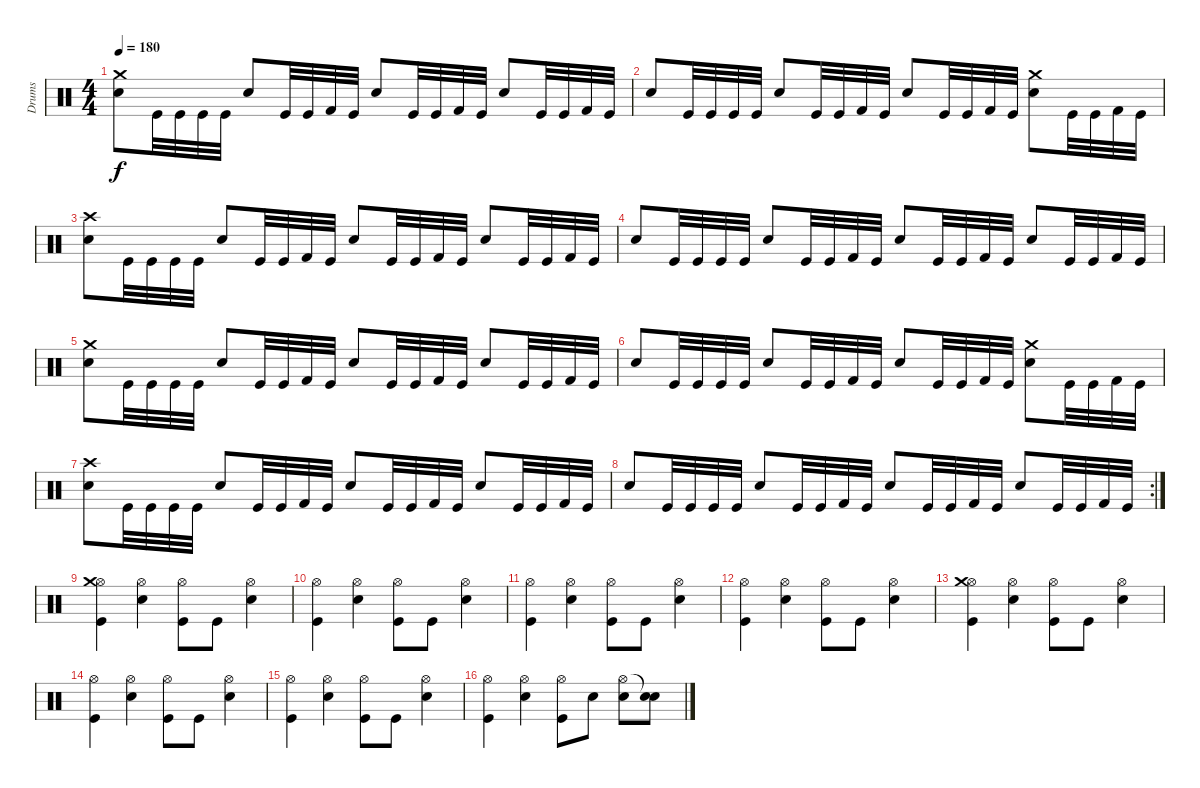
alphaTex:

\track ("Drums" "Drums") {instrument percussion}
\staff {score}
\articulation defaults
\ts (4 4)
\tempo 180
\clef neutral
\ks c
("Snare (hit) 2" "Crash medium (hit)").8{dy f} "Kick (hit)".32 "Kick (hit)".32 "Kick (hit)".32 "Kick (hit)".32 "Snare (hit) 2".8 "Kick (hit)".32 "Kick (hit)".32 "Kick (hit) 2".32 "Kick (hit)".32 "Snare (hit) 2".8 "Kick (hit)".32 "Kick (hit)".32 "Kick (hit) 2".32 "Kick (hit)".32 "Snare (hit) 2".8 "Kick (hit)".32 "Kick (hit)".32 "Kick (hit) 2".32 "Kick (hit)".32 |
"Snare (hit) 2".8 "Kick (hit)".32 "Kick (hit)".32 "Kick (hit)".32 "Kick (hit)".32 "Snare (hit) 2".8 "Kick (hit)".32 "Kick (hit)".32 "Kick (hit) 2".32 "Kick (hit)".32 "Snare (hit) 2".8 "Kick (hit)".32 "Kick (hit)".32 "Kick (hit) 2".32 "Kick (hit)".32 ("Snare (hit) 2" "Crash medium (hit)").8 "Kick (hit)".32 "Kick (hit)".32 "Kick (hit) 2".32 "Kick (hit)".32 |
("Snare (hit) 2" "Crash high (hit)").8 "Kick (hit)".32 "Kick (hit)".32 "Kick (hit)".32 "Kick (hit)".32 "Snare (hit) 2".8 "Kick (hit)".32 "Kick (hit)".32 "Kick (hit) 2".32 "Kick (hit)".32 "Snare (hit) 2".8 "Kick (hit)".32 "Kick (hit)".32 "Kick (hit) 2".32 "Kick (hit)".32 "Snare (hit) 2".8 "Kick (hit)".32 "Kick (hit)".32 "Kick (hit) 2".32 "Kick (hit)".32 |
"Snare (hit) 2".8 "Kick (hit)".32 "Kick (hit)".32 "Kick (hit)".32 "Kick (hit)".32 "Snare (hit) 2".8 "Kick (hit)".32 "Kick (hit)".32 "Kick (hit) 2".32 "Kick (hit)".32 "Snare (hit) 2".8 "Kick (hit)".32 "Kick (hit)".32 "Kick (hit) 2".32 "Kick (hit)".32 "Snare (hit) 2".8 "Kick (hit)".32 "Kick (hit)".32 "Kick (hit) 2".32 "Kick (hit)".32 |
("Snare (hit) 2" "Crash medium (hit)").8 "Kick (hit)".32 "Kick (hit)".32 "Kick (hit)".32 "Kick (hit)".32 "Snare (hit) 2".8 "Kick (hit)".32 "Kick (hit)".32 "Kick (hit) 2".32 "Kick (hit)".32 "Snare (hit) 2".8 "Kick (hit)".32 "Kick (hit)".32 "Kick (hit) 2".32 "Kick (hit)".32 "Snare (hit) 2".8 "Kick (hit)".32 "Kick (hit)".32 "Kick (hit) 2".32 "Kick (hit)".32 |
"Snare (hit) 2".8 "Kick (hit)".32 "Kick (hit)".32 "Kick (hit)".32 "Kick (hit)".32 "Snare (hit) 2".8 "Kick (hit)".32 "Kick (hit)".32 "Kick (hit) 2".32 "Kick (hit)".32 "Snare (hit) 2".8 "Kick (hit)".32 "Kick (hit)".32 "Kick (hit) 2".32 "Kick (hit)".32 ("Snare (hit) 2" "Crash medium (hit)").8 "Kick (hit)".32 "Kick (hit)".32 "Kick (hit) 2".32 "Kick (hit)".32 |
("Snare (hit) 2" "Crash high (hit)").8 "Kick (hit)".32 "Kick (hit)".32 "Kick (hit)".32 "Kick (hit)".32 "Snare (hit) 2".8 "Kick (hit)".32 "Kick (hit)".32 "Kick (hit) 2".32 "Kick (hit)".32 "Snare (hit) 2".8 "Kick (hit)".32 "Kick (hit)".32 "Kick (hit) 2".32 "Kick (hit)".32 "Snare (hit) 2".8 "Kick (hit)".32 "Kick (hit)".32 "Kick (hit) 2".32 "Kick (hit)".32 |
\rc 2 "Snare (hit) 2".8 "Kick (hit)".32 "Kick (hit)".32 "Kick (hit)".32 "Kick (hit)".32 "Snare (hit) 2".8 "Kick (hit)".32 "Kick (hit)".32 "Kick (hit) 2".32 "Kick (hit)".32 "Snare (hit) 2".8 "Kick (hit)".32 "Kick (hit)".32 "Kick (hit) 2".32 "Kick (hit)".32 "Snare (hit) 2".8 "Kick (hit)".32 "Kick (hit)".32 "Kick (hit) 2".32 "Kick (hit)".32
|
("Kick (hit)" "Hi-Hat (open)" "Crash medium (hit)").4 ("Snare (hit) 2" "Hi-Hat (open)").4 ("Kick (hit)" "Hi-Hat (open)").8 "Kick (hit)".8 ("Snare (hit) 2" "Hi-Hat (open)").4 |
("Kick (hit)" "Hi-Hat (open)").4 ("Snare (hit) 2" "Hi-Hat (open)").4 ("Kick (hit)" "Hi-Hat (open)").8 "Kick (hit)".8 ("Snare (hit) 2" "Hi-Hat (open)").4 |
("Kick (hit)" "Hi-Hat (open)").4 ("Snare (hit) 2" "Hi-Hat (open)").4 ("Kick (hit)" "Hi-Hat (open)").8 "Kick (hit)".8 ("Snare (hit) 2" "Hi-Hat (open)").4 |
("Kick (hit)" "Hi-Hat (open)").4 ("Snare (hit) 2" "Hi-Hat (open)").4 ("Kick (hit)" "Hi-Hat (open)").8 "Kick (hit)".8 ("Snare (hit) 2" "Hi-Hat (open)").4 |
("Kick (hit)" "Hi-Hat (open)" "Crash medium (hit)").4 ("Snare (hit) 2" "Hi-Hat (open)").4 ("Kick (hit)" "Hi-Hat (open)").8 "Kick (hit)".8 ("Snare (hit) 2" "Hi-Hat (open)").4 |
("Kick (hit)" "Hi-Hat (open)").4 ("Snare (hit) 2" "Hi-Hat (open)").4 ("Kick (hit)" "Hi-Hat (open)").8 "Kick (hit)".8 ("Snare (hit) 2" "Hi-Hat (open)").4 |
("Kick (hit)" "Hi-Hat (open)").4 ("Snare (hit) 2" "Hi-Hat (open)").4 ("Kick (hit)" "Hi-Hat (open)").8 "Kick (hit)".8 ("Snare (hit) 2" "Hi-Hat (open)").4 |
("Kick (hit)" "Hi-Hat (open)").4 ("Snare (hit) 2" "Hi-Hat (open)").4 ("Kick (hit)" "Hi-Hat (open)").8 "Snare (hit) 2".8 ("Snare (hit) 2" "Hi-Hat (open)").8 ("Snare (hit) 2" "Snare (hit)"{t}).8
